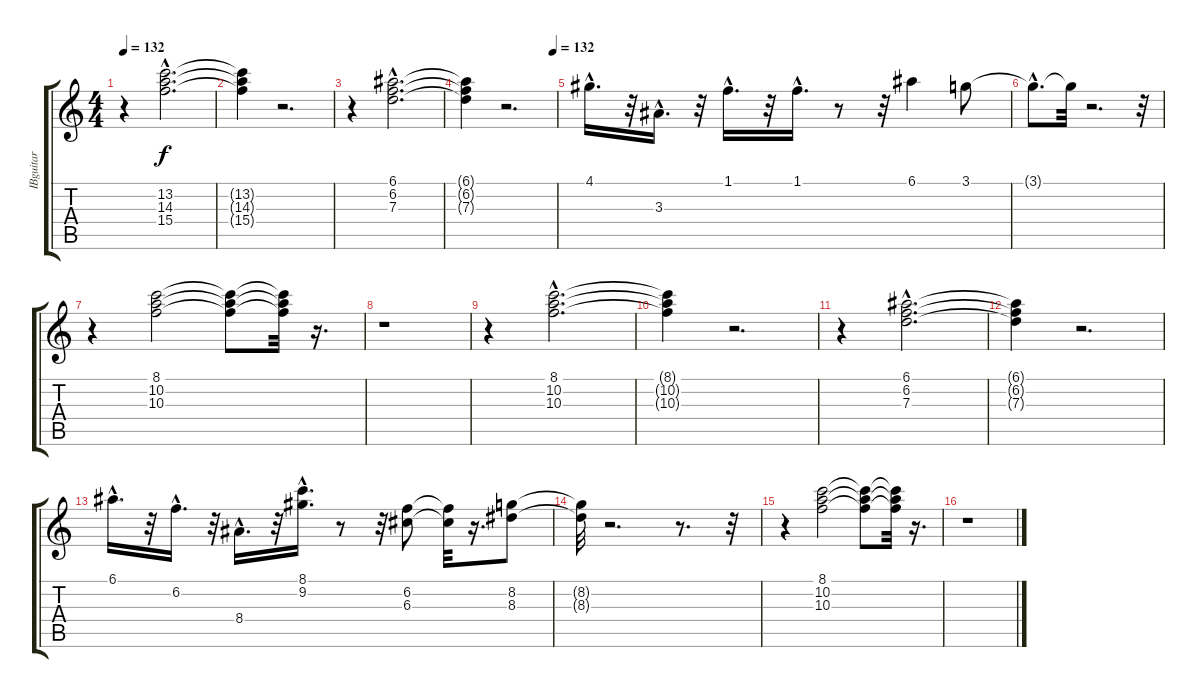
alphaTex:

\track ("IBguitar" "IBguitar") {instrument electricguitarjazz}
\staff {score tabs}
\tuning (E4 B3 G3 D3 A2 E2) {hide}
\ts (4 4)
\tempo 132
\clef g2
\ks c
r.4{dy f} (13.2{hac} 14.3{hac} 15.4{hac}).2{d} |
(13.2{t} 14.3{t} 15.4{t}).4 r.2{d} |
r.4 (6.1{hac} 6.2{hac} 7.3{hac}).2{d} |
\tempo (132 0.96875)
(6.1{t} 6.2{t} 7.3{t}).4 r.2{d} |
4.1{hac}.16{d} r.32 3.3{hac}.16{d} r.32 1.1{hac}.16{d} r.32 1.1{hac}.16{d} r.8 r.32 6.1.4 3.1.8 |
3.1{hac t}.8{d} 3.1{t}.32 r.2{d} r.32 |
r.4 (8.1 10.2 10.3).2 (8.1{t} 10.2{t} 10.3{t}).8 (8.1{t} 10.2{t} 10.3{t}).32 r.16{d} |
r.1 |
r.4 (8.1{hac} 10.2{hac} 10.3{hac}).2{d} |
(8.1{t} 10.2{t} 10.3{t}).4 r.2{d} |
r.4 (6.1{hac} 6.2{hac} 7.3{hac}).2{d} |
(6.1{t} 6.2{t} 7.3{t}).4 r.2{d} |
6.1{hac}.16{d} r.32 6.2{hac}.16{d} r.32 8.4{hac}.16{d} r.32 (8.1{hac} 9.2{hac}).16{d} r.8 r.32 (6.2 6.3).8 (6.2{t} 6.3{t}).32 r.16{d} (8.2 8.3).8 |
(8.2{t} 8.3{t}).32 r.2{d} r.8{d} r.32 |
r.4 (8.1 10.2 10.3).2 (8.1{t} 10.2{t} 10.3{t}).8 (8.1{t} 10.2{t} 10.3{t}).32 r.16{d} |
r.1
